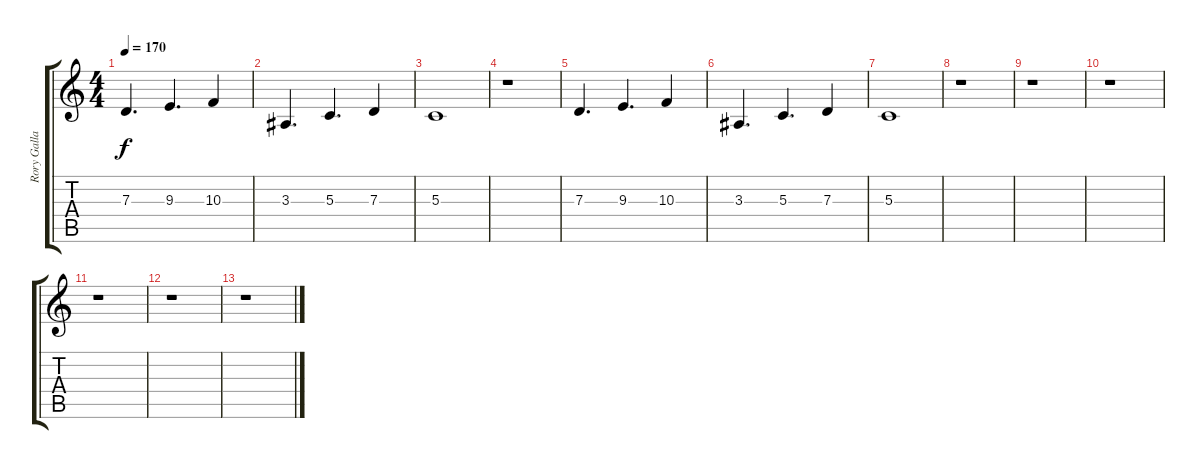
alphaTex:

\track ("Rory Gallagher" "Rory Galla") {instrument cello}
\staff {score tabs}
\tuning (E4 B3 G3 D3 A2 E2) {hide}
\ts (4 4)
\tempo 170
\clef g2
\ks c
7.3.4{d dy f} 9.3.4{d} 10.3.4 |
3.3.4{d} 5.3.4{d} 7.3.4 |
5.3.1 |
r.1 |
7.3.4{d} 9.3.4{d} 10.3.4 |
3.3.4{d} 5.3.4{d} 7.3.4 |
5.3.1 |
r.1 |
r.1 |
r.1 |
r.1 |
r.1 |
r.1
